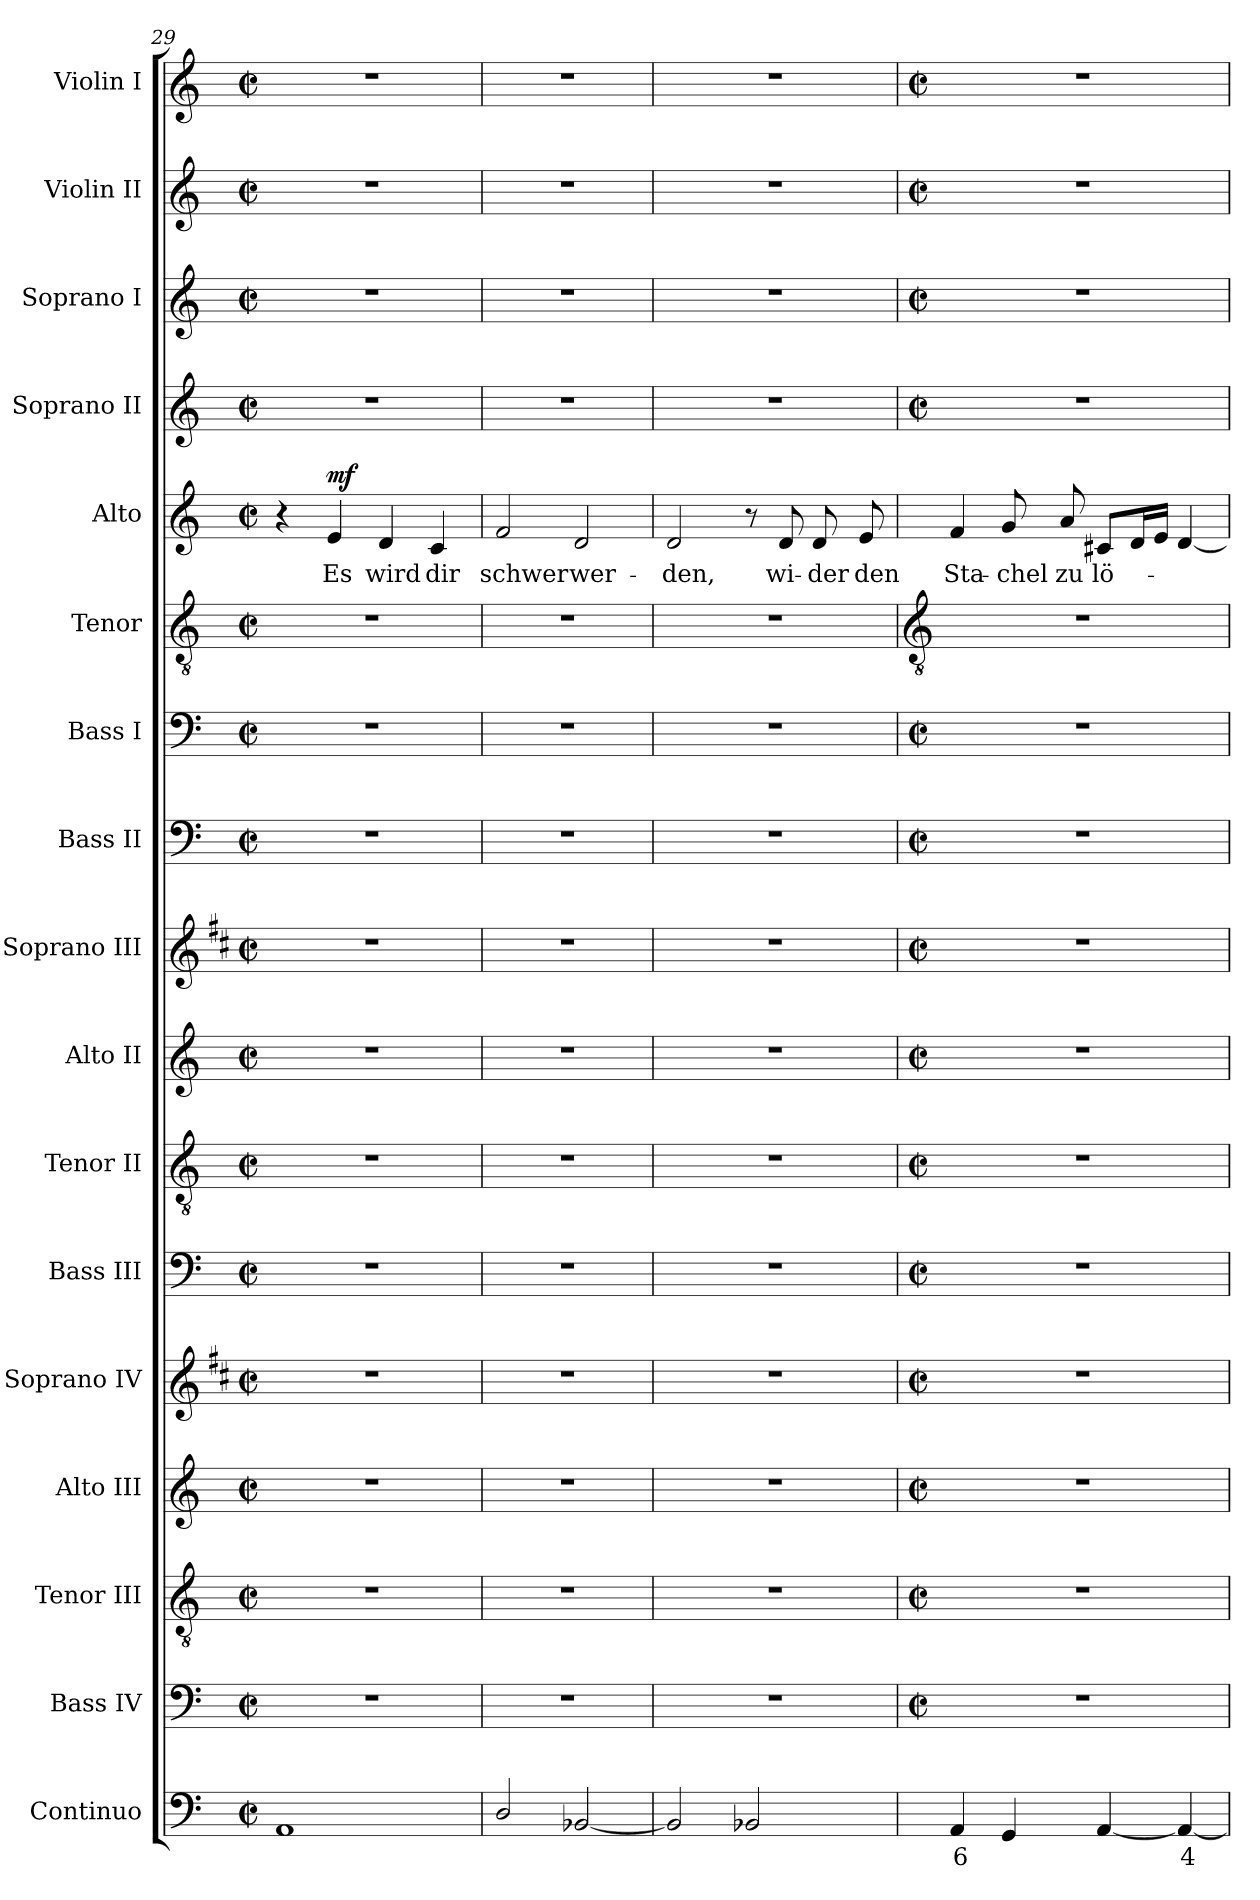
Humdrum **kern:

**kern	**text	**kern	**kern	**kern	**kern	**kern	**kern	**kern	**kern	**kern	**kern	**kern	**kern	**text	**dynam	**kern	**kern	**kern	**kern
*part17	*part17	*part16	*part15	*part14	*part13	*part12	*part11	*part10	*part9	*part8	*part7	*part6	*part5	*part5	*part5	*part4	*part3	*part2	*part1
*staff17	*staff17	*staff16	*staff15	*staff14	*staff13	*staff12	*staff11	*staff10	*staff9	*staff8	*staff7	*staff6	*staff5	*staff5	*staff5	*staff4	*staff3	*staff2	*staff1
*I"Continuo	*	*I"Bass IV	*I"Tenor III	*I"Alto III	*I"Soprano IV	*I"Bass III	*I"Tenor II	*I"Alto II	*I"Soprano III	*I"Bass II	*I"Bass I	*I"Tenor	*I"Alto	*	*	*I"Soprano II	*I"Soprano I	*I"Violin II	*I"Violin I
*	*	*I'B IV	*I'T III	*I'A III	*I'S IV	*I'B III	*I'T II	*I'A II	*I'S III	*I'B II	*I'B I	*I'T	*I'A	*	*	*I'S II	*I'S	*I'Vn II	*I'Vn I
*clefF4	*	*clefF4	*clefGv2	*clefG2	*clefG2	*clefF4	*clefGv2	*clefG2	*clefG2	*clefF4	*clefF4	*clefGv2	*clefG2	*	*	*clefG2	*clefG2	*clefG2	*clefG2
*	*	*	*	*	*ITrd1c2	*	*	*	*ITrd1c2	*	*	*	*	*	*	*	*	*	*
*k[]	*	*k[]	*k[]	*k[]	*k[]	*k[]	*k[]	*k[]	*k[]	*k[]	*k[]	*k[]	*k[]	*	*	*k[]	*k[]	*k[]	*k[]
*C:	*	*C:	*C:	*C:	*C:	*C:	*C:	*C:	*C:	*C:	*C:	*C:	*C:	*	*	*C:	*C:	*C:	*C:
*M2/2	*	*M2/2	*M2/2	*M2/2	*M2/2	*M2/2	*M2/2	*M2/2	*M2/2	*M2/2	*M2/2	*M2/2	*M2/2	*	*	*M2/2	*M2/2	*M2/2	*M2/2
*met(c|)	*	*met(c|)	*met(c|)	*met(c|)	*met(c|)	*met(c|)	*met(c|)	*met(c|)	*met(c|)	*met(c|)	*met(c|)	*met(c|)	*met(c|)	*	*	*met(c|)	*met(c|)	*met(c|)	*met(c|)
=29	=29	=29	=29	=29	=29	=29	=29	=29	=29	=29	=29	=29	=29	=29	=29	=29	=29	=29	=29
1AA	.	1r	1r	1r	1r	1r	1r	1r	1r	1r	1r	1r	4r	.	.	1r	1r	1r	1r
!	!	!	!	!	!	!	!	!	!	!	!	!	!	!LO:LY:b	!LO:DY:b	!	!	!	!
.	.	.	.	.	.	.	.	.	.	.	.	.	4e	Es	mf	.	.	.	.
!	!	!	!	!	!	!	!	!	!	!	!	!	!	!LO:LY:b	!	!	!	!	!
.	.	.	.	.	.	.	.	.	.	.	.	.	4d	wird	.	.	.	.	.
!	!	!	!	!	!	!	!	!	!	!	!	!	!	!LO:LY:b	!	!	!	!	!
.	.	.	.	.	.	.	.	.	.	.	.	.	4c	dir	.	.	.	.	.
=30	=30	=30	=30	=30	=30	=30	=30	=30	=30	=30	=30	=30	=30	=30	=30	=30	=30	=30	=30
!	!	!	!	!	!	!	!	!	!	!	!	!	!	!LO:LY:b	!	!	!	!	!
2D/	.	1r	1r	1r	1r	1r	1r	1r	1r	1r	1r	1r	2f	schwer	.	1r	1r	1r	1r
!	!	!	!	!	!	!	!	!	!	!	!	!	!	!LO:LY:b	!	!	!	!	!
[2BB-X	.	.	.	.	.	.	.	.	.	.	.	.	2d	wer-	.	.	.	.	.
=31	=31	=31	=31	=31	=31	=31	=31	=31	=31	=31	=31	=31	=31	=31	=31	=31	=31	=31	=31
!	!	!	!	!	!	!	!	!	!	!	!	!	!	!LO:LY:b	!	!	!	!	!
2BB-]	.	1r	1r	1r	1r	1r	1r	1r	1r	1r	1r	1r	2d/	-den,	.	1r	1r	1r	1r
2BB-	.	.	.	.	.	.	.	.	.	.	.	.	8r	.	.	.	.	.	.
!	!	!	!	!	!	!	!	!	!	!	!	!	!	!LO:LY:b	!	!	!	!	!
.	.	.	.	.	.	.	.	.	.	.	.	.	8d/	wi-	.	.	.	.	.
!	!	!	!	!	!	!	!	!	!	!	!	!	!	!LO:LY:b	!	!	!	!	!
.	.	.	.	.	.	.	.	.	.	.	.	.	8d/	-der	.	.	.	.	.
!	!	!	!	!	!	!	!	!	!	!	!	!	!	!LO:LY:b	!	!	!	!	!
.	.	.	.	.	.	.	.	.	.	.	.	.	8e/	den	.	.	.	.	.
!!LO:LB:g=z
=32	=32	=32	=32	=32	=32	=32	=32	=32	=32	=32	=32	=32	=32	=32	=32	=32	=32	=32	=32
*	*	*	*	*	*	*	*	*	*	*	*	*clefGv2	*	*	*	*	*	*	*
*	*	*M2/2	*M2/2	*M2/2	*M2/2	*M2/2	*M2/2	*M2/2	*M2/2	*M2/2	*M2/2	*	*	*	*	*M2/2	*M2/2	*M2/2	*M2/2
*	*	*met(c|)	*met(c|)	*met(c|)	*met(c|)	*met(c|)	*met(c|)	*met(c|)	*met(c|)	*met(c|)	*met(c|)	*	*	*	*	*met(c|)	*met(c|)	*met(c|)	*met(c|)
!	!LO:LY:b	!	!	!	!	!	!	!	!	!	!	!	!	!LO:LY:b	!	!	!	!	!
4AA	6	1r	1r	1r	1r	1r	1r	1r	1r	1r	1r	1r	4f	Sta-	.	1r	1r	1r	1r
!	!	!	!	!	!	!	!	!	!	!	!	!	!	!LO:LY:b	!	!	!	!	!
4GG	.	.	.	.	.	.	.	.	.	.	.	.	8g	-chel	.	.	.	.	.
!	!	!	!	!	!	!	!	!	!	!	!	!	!	!LO:LY:b	!	!	!	!	!
.	.	.	.	.	.	.	.	.	.	.	.	.	8a	zu	.	.	.	.	.
!	!	!	!	!	!	!	!	!	!	!	!	!	!	!LO:LY:b	!	!	!	!	!
[4AA	.	.	.	.	.	.	.	.	.	.	.	.	8c#XL	lö-	.	.	.	.	.
.	.	.	.	.	.	.	.	.	.	.	.	.	16dL	.	.	.	.	.	.
.	.	.	.	.	.	.	.	.	.	.	.	.	16eJJ	.	.	.	.	.	.
!	!LO:LY:b	!	!	!	!	!	!	!	!	!	!	!	!	!	!	!	!	!	!
4AA_	4	.	.	.	.	.	.	.	.	.	.	.	[4d	.	.	.	.	.	.
=	=	=	=	=	=	=	=	=	=	=	=	=	=	=	=	=	=	=	=
*-	*-	*-	*-	*-	*-	*-	*-	*-	*-	*-	*-	*-	*-	*-	*-	*-	*-	*-	*-
